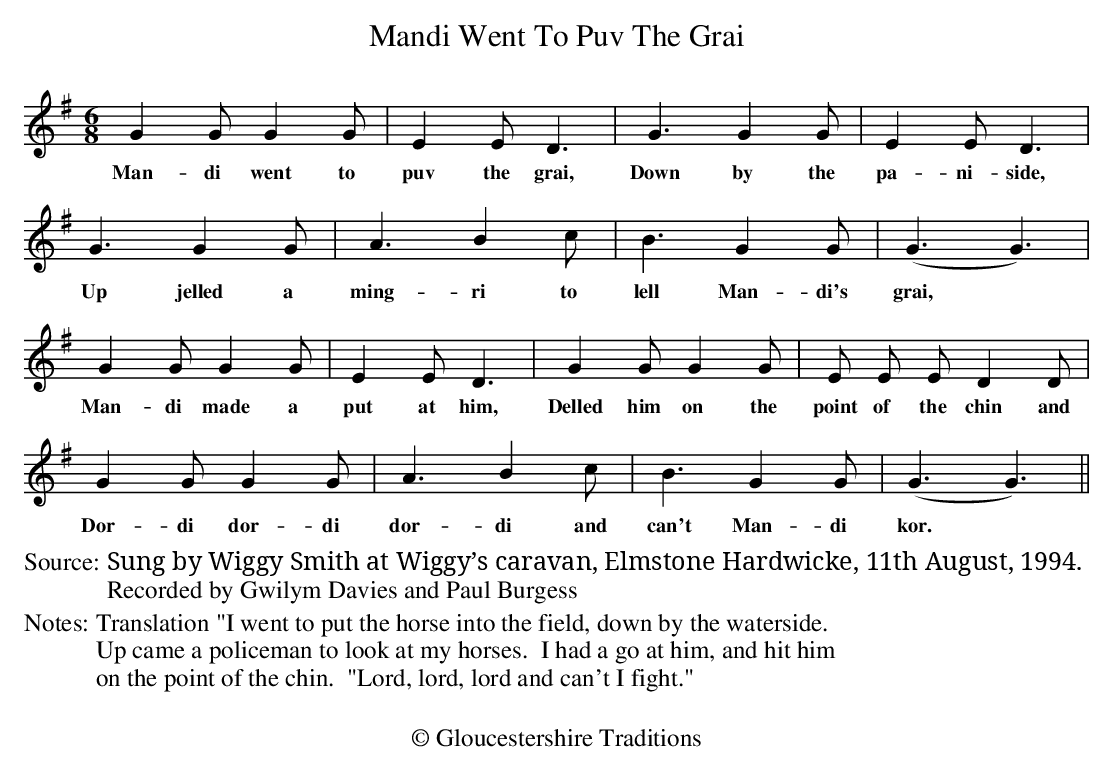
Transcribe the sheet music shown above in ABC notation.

X:1 [invariable]
T: Mandi Went To Puv The Grai
M: 6/8
L: 1/8
K: G
G2 G G2 G | E2 E D3 | G3 G2 G | E2 E D3 |
w: Man-di went to puv the grai, Down by the pa-ni-side,
G3 G2 G | A3 B2 c | B3 G2 G | (G3G3) |
w:Up jelled a ming-ri to lell Man-di's grai,
G2 G G2 G | E2 E D3 | G2 G G2 G | E E E D2 D |
w:Man-di made a put at him, Delled him on the point of the chin and
G2 G G2 G |  A3 B2 c|  B3 G2 G |(G3G3)||
w:Dor-di dor-di dor-di and can't Man-di kor.
